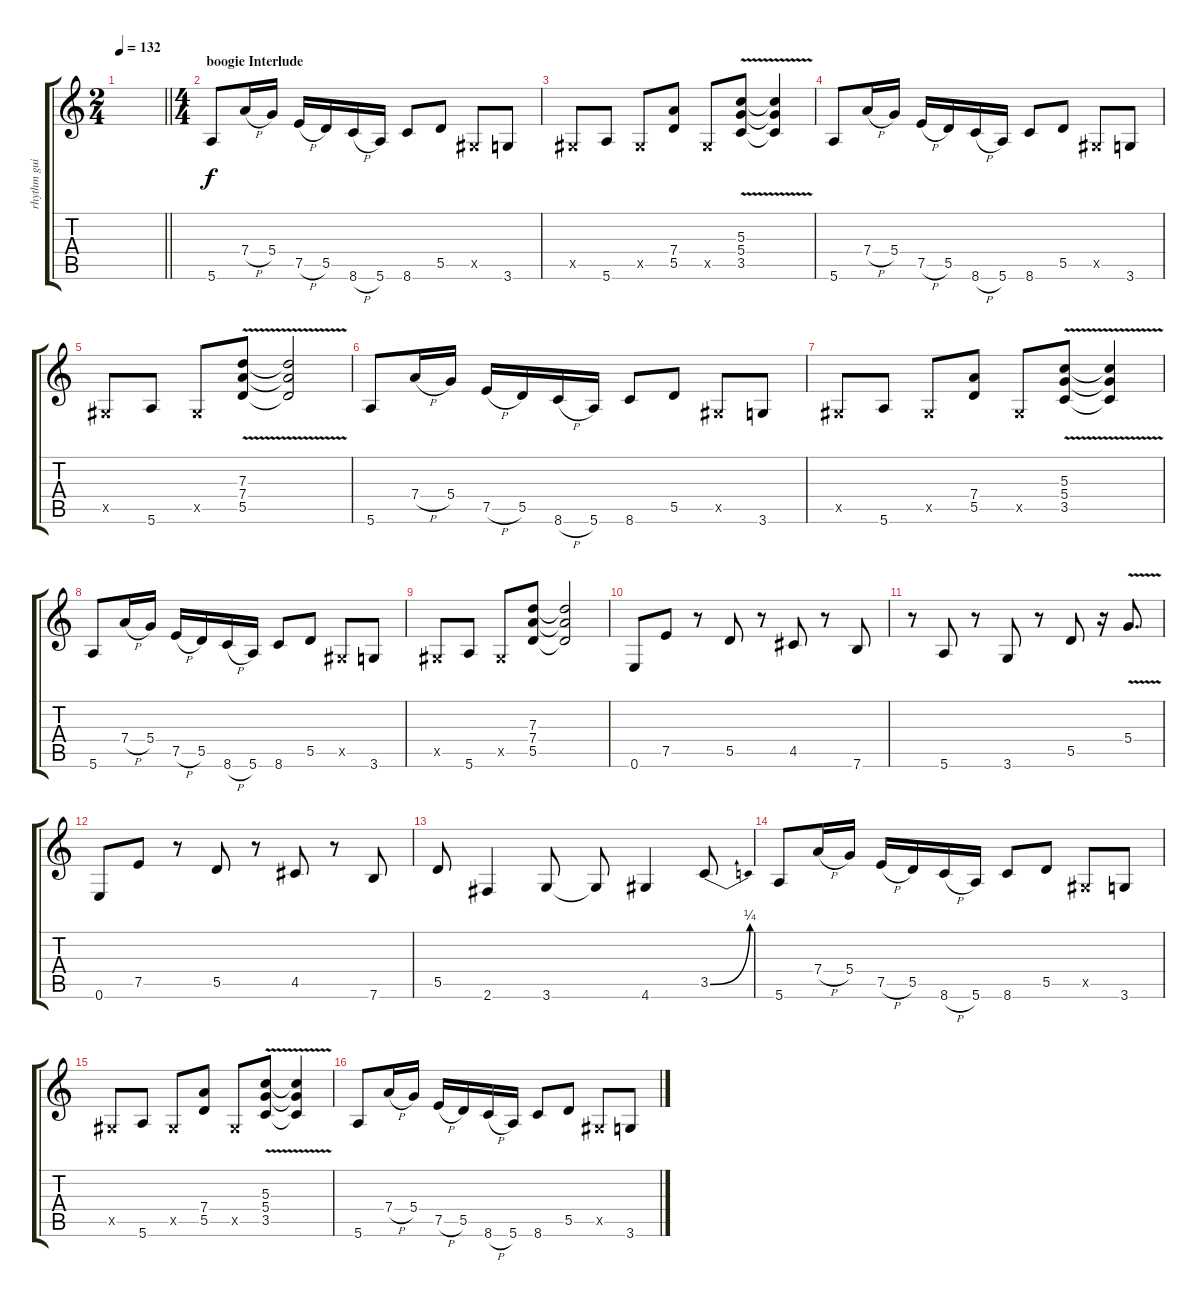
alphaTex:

\track ("rhythm guitar" "rhythm gui") {instrument electricguitarmuted}
\staff {score tabs}
\tuning (E4 B3 G3 D3 A2 E2) {hide}
\ts (2 4)
\tempo 132
\clef g2
\barLineRight lightlight
\ks c
|
\ts (4 4)
\section ("" "boogie Interlude")
5.6.8 7.4{h}.16 5.4.16 7.5{h}.16 5.5.16 8.6{h}.16 5.6.16 8.6.8 5.5.8 -1.5{x}.8 3.6.8 |
-1.5{x}.8 5.6.8 -1.5{x}.8 (7.4 5.5).8 -1.5{x}.8 (5.3{v} 5.4{v} 3.5{v}).8 (5.3{t} 5.4{t} 3.5{t}).4 |
5.6.8 7.4{h}.16 5.4.16 7.5{h}.16 5.5.16 8.6{h}.16 5.6.16 8.6.8 5.5.8 -1.5{x}.8 3.6.8 |
-1.5{x}.8 5.6.8 -1.5{x}.8 (7.3{v} 7.4{v} 5.5{v}).8 (7.3{t} 7.4{t} 5.5{t}).2 |
5.6.8 7.4{h}.16 5.4.16 7.5{h}.16 5.5.16 8.6{h}.16 5.6.16 8.6.8 5.5.8 -1.5{x}.8 3.6.8 |
-1.5{x}.8 5.6.8 -1.5{x}.8 (7.4 5.5).8 -1.5{x}.8 (5.3{v} 5.4{v} 3.5{v}).8 (5.3{t} 5.4{t} 3.5{t}).4 |
5.6.8 7.4{h}.16 5.4.16 7.5{h}.16 5.5.16 8.6{h}.16 5.6.16 8.6.8 5.5.8 -1.5{x}.8 3.6.8 |
-1.5{x}.8 5.6.8 -1.5{x}.8 (7.3 7.4 5.5).8 (7.3{t} 7.4{t} 5.5{t}).2 |
0.6.8 7.5.8 r.8 5.5.8 r.8 4.5.8 r.8 7.6.8 |
r.8 5.6.8 r.8 3.6.8 r.8 5.5.8 r.16 5.4{v}.8{d} |
0.6.8 7.5.8 r.8 5.5.8 r.8 4.5.8 r.8 7.6.8 |
5.5.8 2.6.4 3.6.8 3.6{t}.8 4.6.4 3.5{be (bend 0 0 60 1)}.8 |
5.6.8 7.4{h}.16 5.4.16 7.5{h}.16 5.5.16 8.6{h}.16 5.6.16 8.6.8 5.5.8 -1.5{x}.8 3.6.8 |
-1.5{x}.8 5.6.8 -1.5{x}.8 (7.4 5.5).8 -1.5{x}.8 (5.3{v} 5.4{v} 3.5{v}).8 (5.3{t} 5.4{t} 3.5{t}).4 |
5.6.8 7.4{h}.16 5.4.16 7.5{h}.16 5.5.16 8.6{h}.16 5.6.16 8.6.8 5.5.8 -1.5{x}.8 3.6.8
